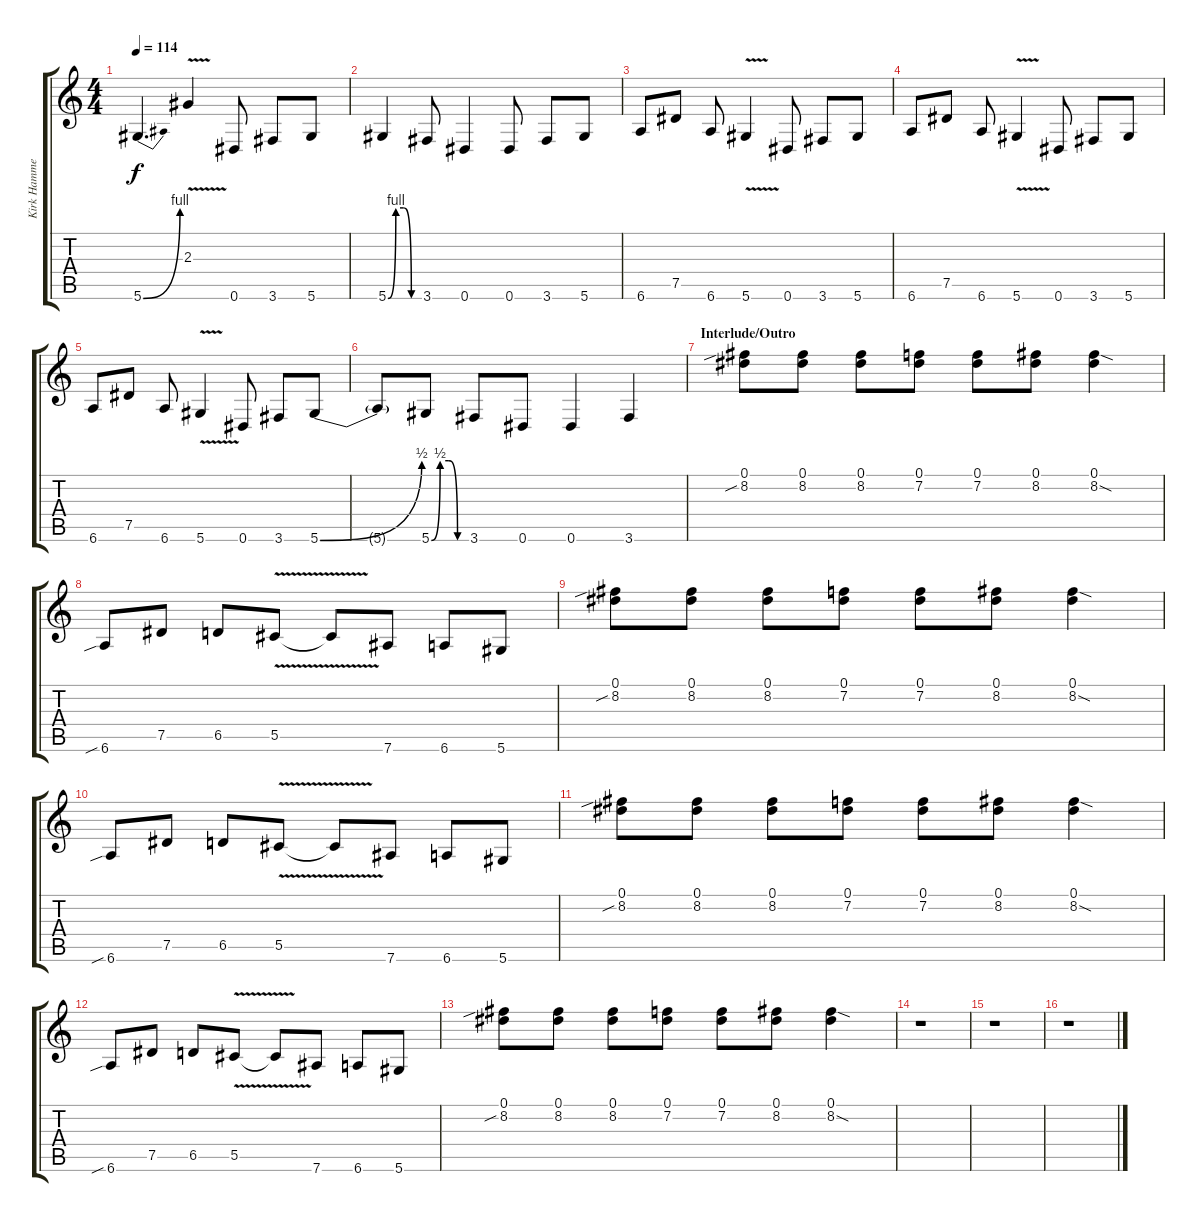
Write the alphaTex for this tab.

\track ("Kirk Hammet" "Kirk Hamme") {instrument distortionguitar}
\staff {score tabs}
\tuning (Eb4 Bb3 Gb3 Db3 Ab2 Eb2) {hide}
\ts (4 4)
\tempo 114
\clef g2
\ks c
5.6{be (bend 0 0 60 4)}.4{d dy f} 2.3{v}.4 0.6.8 3.6.8 5.6.8 |
5.6{be (custom 0 0 15 4 30 4 45 0 60 0)}.4 3.6.8 0.6.4 0.6.8 3.6.8 5.6.8 |
6.6.8 7.5.8 6.6.8 5.6{v}.4 0.6.8 3.6.8 5.6.8 |
6.6.8 7.5.8 6.6.8 5.6{v}.4 0.6.8 3.6.8 5.6.8 |
6.6.8 7.5.8 6.6.8 5.6{v}.4 0.6.8 3.6.8 5.6{be (bend 0 0 60 2)}.8 |
5.6{t}.8 5.6{be (custom 0 0 15 2 30 2 45 0 60 0)}.8 3.6.8 0.6.8 0.6.4 3.6.4 |
\section ("" "Interlude/Outro")
(0.1 8.2{sib}).8 (0.1 8.2).8 (0.1 8.2).8 (0.1 7.2).8 (0.1 7.2).8 (0.1 8.2).8 (0.1 8.2{sod}).4 |
6.6{sib}.8 7.5.8 6.5.8 5.5{v}.8 5.5{t}.8 7.6.8 6.6.8 5.6.8 |
(0.1 8.2{sib}).8 (0.1 8.2).8 (0.1 8.2).8 (0.1 7.2).8 (0.1 7.2).8 (0.1 8.2).8 (0.1 8.2{sod}).4 |
6.6{sib}.8 7.5.8 6.5.8 5.5{v}.8 5.5{t}.8 7.6.8 6.6.8 5.6.8 |
(0.1 8.2{sib}).8 (0.1 8.2).8 (0.1 8.2).8 (0.1 7.2).8 (0.1 7.2).8 (0.1 8.2).8 (0.1 8.2{sod}).4 |
6.6{sib}.8 7.5.8 6.5.8 5.5{v}.8 5.5{t}.8 7.6.8 6.6.8 5.6.8 |
(0.1 8.2{sib}).8 (0.1 8.2).8 (0.1 8.2).8 (0.1 7.2).8 (0.1 7.2).8 (0.1 8.2).8 (0.1 8.2{sod}).4 |
r.1 |
r.1 |
r.1
